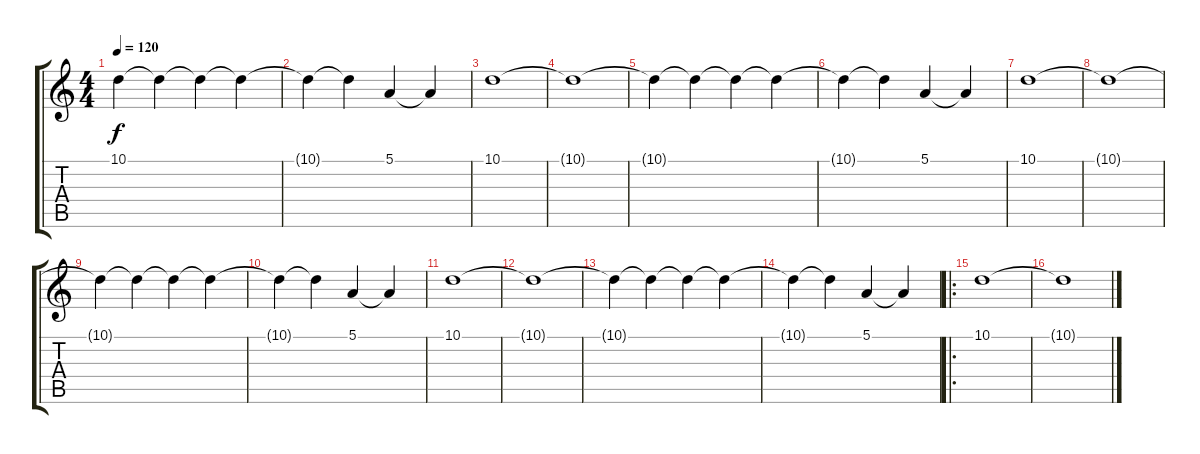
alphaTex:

\track (" " " ") {instrument stringensemble1}
\staff {score tabs}
\tuning (E4 B3 G3 D3 A2 E2) {hide}
\ts (4 4)
\tempo 120
\clef g2
\ks c
10.1{t}.4{dy f} 10.1{t}.4 10.1{t}.4 10.1{t}.4 |
10.1{t}.4 10.1{t}.4 5.1.4 5.1{t}.4 |
10.1.1 |
10.1{t}.1 |
10.1{t}.4 10.1{t}.4 10.1{t}.4 10.1{t}.4 |
10.1{t}.4 10.1{t}.4 5.1.4 5.1{t}.4 |
10.1.1 |
10.1{t}.1 |
10.1{t}.4 10.1{t}.4 10.1{t}.4 10.1{t}.4 |
10.1{t}.4 10.1{t}.4 5.1.4 5.1{t}.4 |
10.1.1 |
10.1{t}.1 |
10.1{t}.4 10.1{t}.4 10.1{t}.4 10.1{t}.4 |
10.1{t}.4 10.1{t}.4 5.1.4 5.1{t}.4 |
\ro
10.1.1 |
10.1{t}.1
